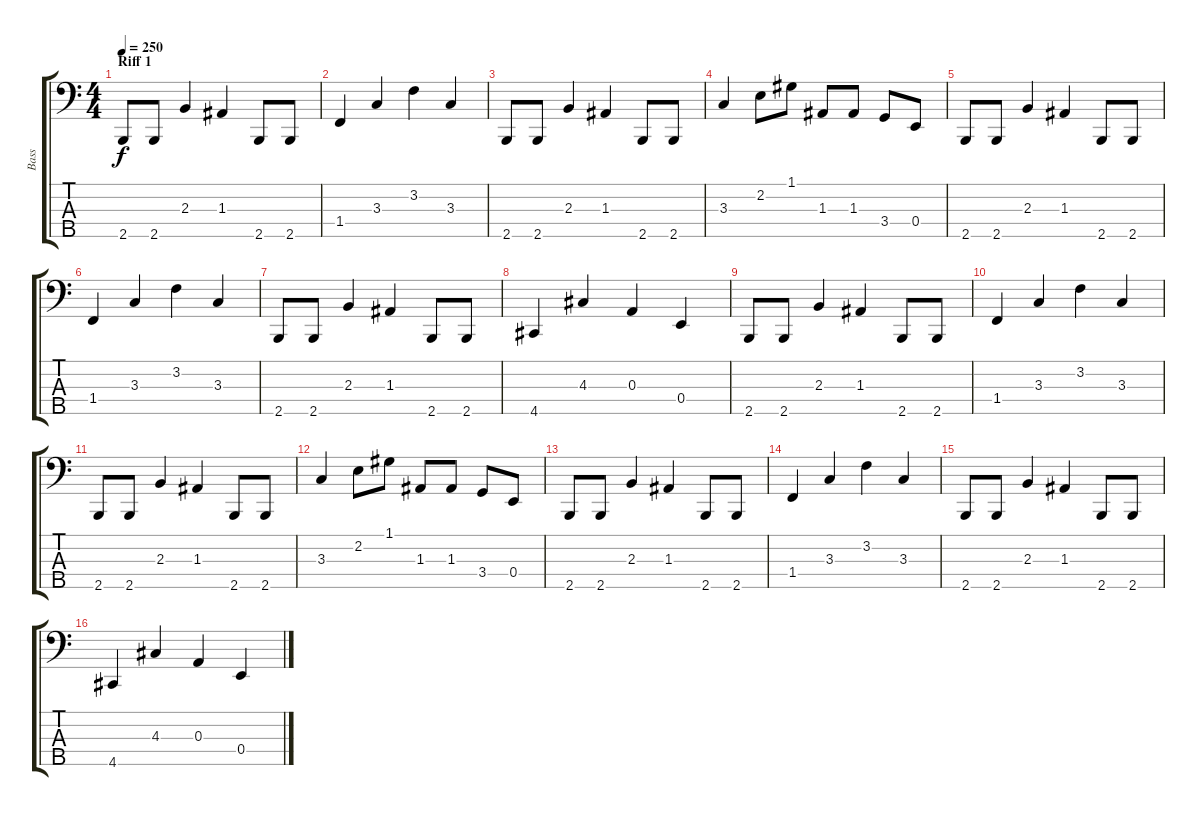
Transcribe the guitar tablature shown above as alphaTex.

\track ("Bass" "Bass") {instrument electricbassfinger}
\staff {score tabs}
\tuning (G2 D2 A1 E1 A0) {hide}
\ts (4 4)
\section ("" "Riff 1")
\tempo 250
\clef f4
\ks c
2.5.8{dy f instrument electricbassfinger} 2.5.8 2.3.4 1.3.4 2.5.8 2.5.8 |
1.4.4 3.3.4 3.2.4 3.3.4 |
2.5.8 2.5.8 2.3.4 1.3.4 2.5.8 2.5.8 |
3.3.4 2.2.8 1.1.8 1.3.8 1.3.8 3.4.8 0.4.8 |
2.5.8 2.5.8 2.3.4 1.3.4 2.5.8 2.5.8 |
1.4.4 3.3.4 3.2.4 3.3.4 |
2.5.8 2.5.8 2.3.4 1.3.4 2.5.8 2.5.8 |
4.5.4 4.3.4 0.3.4 0.4.4 |
2.5.8 2.5.8 2.3.4 1.3.4 2.5.8 2.5.8 |
1.4.4 3.3.4 3.2.4 3.3.4 |
2.5.8 2.5.8 2.3.4 1.3.4 2.5.8 2.5.8 |
3.3.4 2.2.8 1.1.8 1.3.8 1.3.8 3.4.8 0.4.8 |
2.5.8 2.5.8 2.3.4 1.3.4 2.5.8 2.5.8 |
1.4.4 3.3.4 3.2.4 3.3.4 |
2.5.8 2.5.8 2.3.4 1.3.4 2.5.8 2.5.8 |
4.5.4 4.3.4 0.3.4 0.4.4
